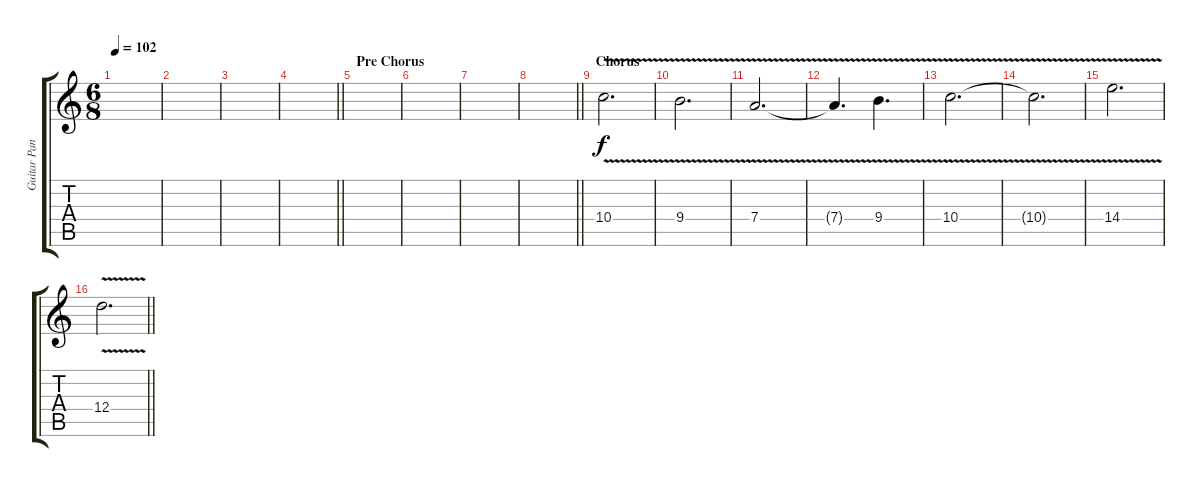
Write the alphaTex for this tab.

\track ("Guitar Panned Left" "Guitar Pan") {instrument overdrivenguitar}
\staff {score tabs}
\tuning (E4 B3 G3 D3 A2 D2) {hide}
\ts (6 8)
\tempo 102
\clef g2
\ks aminor
|
|
|
\barLineRight lightlight
|
\section ("" "Pre Chorus")
|
|
|
\barLineRight lightlight
|
\section ("" "Chorus")
10.4{v}.2{d} |
9.4{v}.2{d} |
7.4{v}.2{d} |
7.4{t}.4{d} 9.4{v}.4{d} |
10.4{v}.2{d} |
10.4{t}.2{d} |
14.4{v}.2{d} |
\barLineRight lightlight
12.4{v}.2{d}
